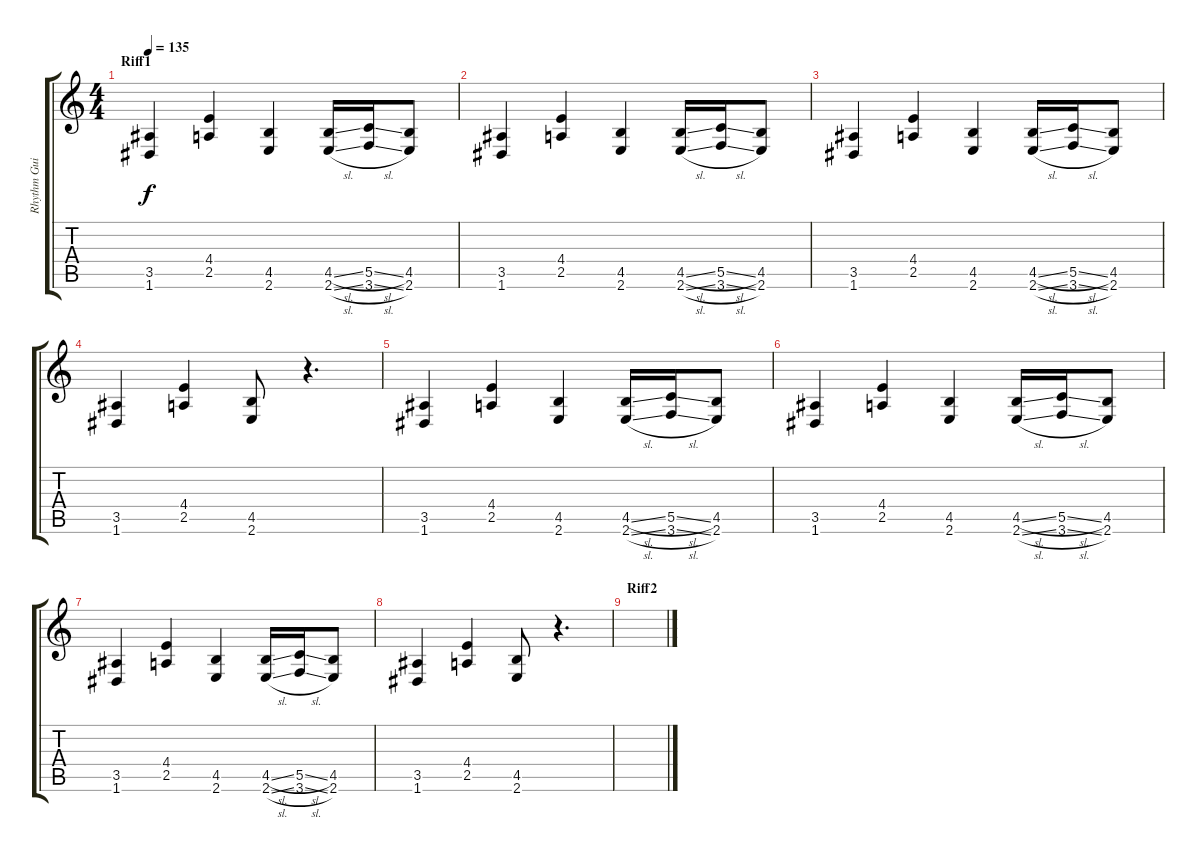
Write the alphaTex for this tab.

\track ("Rhythm Guitar" "Rhythm Gui") {instrument distortionguitar}
\staff {score tabs}
\tuning (D4 A3 F3 C3 G2 D2) {hide}
\ts (4 4)
\section ("" "Riff1")
\tempo 135
\clef g2
\ks c
(3.5 1.6).4{dy f instrument distortionguitar} (4.4 2.5).4 (4.5 2.6).4 (4.5{sl} 2.6{sl}).16 (5.5{sl} 3.6{sl}).16 (4.5 2.6).8 |
(3.5 1.6).4 (4.4 2.5).4 (4.5 2.6).4 (4.5{sl} 2.6{sl}).16 (5.5{sl} 3.6{sl}).16 (4.5 2.6).8 |
(3.5 1.6).4 (4.4 2.5).4 (4.5 2.6).4 (4.5{sl} 2.6{sl}).16 (5.5{sl} 3.6{sl}).16 (4.5 2.6).8 |
(3.5 1.6).4 (4.4 2.5).4 (4.5 2.6).8 r.4{d} |
(3.5 1.6).4 (4.4 2.5).4 (4.5 2.6).4 (4.5{sl} 2.6{sl}).16 (5.5{sl} 3.6{sl}).16 (4.5 2.6).8 |
(3.5 1.6).4 (4.4 2.5).4 (4.5 2.6).4 (4.5{sl} 2.6{sl}).16 (5.5{sl} 3.6{sl}).16 (4.5 2.6).8 |
(3.5 1.6).4 (4.4 2.5).4 (4.5 2.6).4 (4.5{sl} 2.6{sl}).16 (5.5{sl} 3.6{sl}).16 (4.5 2.6).8 |
(3.5 1.6).4 (4.4 2.5).4 (4.5 2.6).8 r.4{d} |
\section ("" "Riff2")
